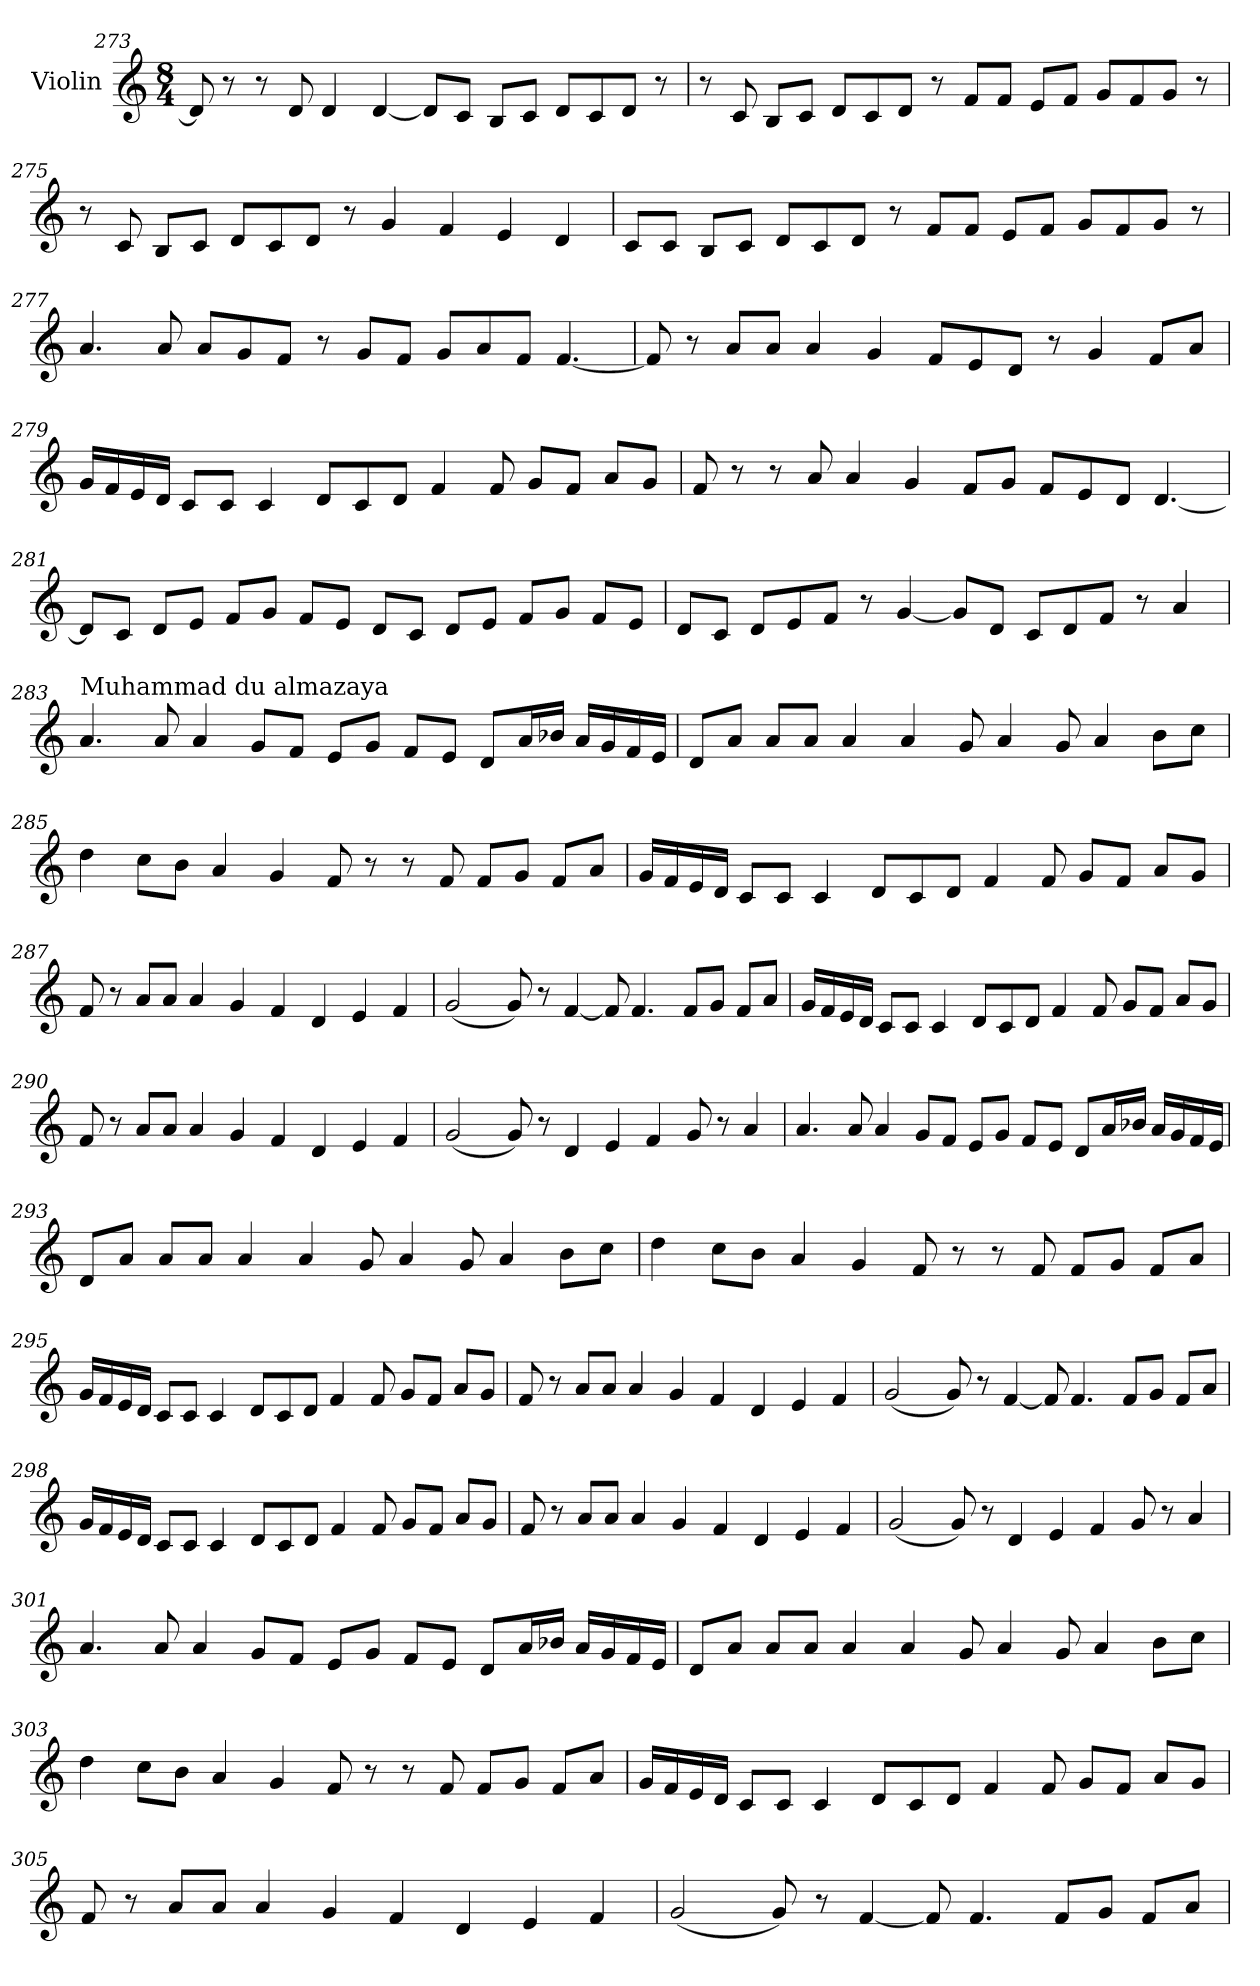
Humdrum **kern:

**kern
*part1
*staff1
*I"Violin
!!LO:PB:g=z
*clefG2
*k[]
*C:
*M8/4
=273
8d/]
8r
8r
8d/
4d/
[4d/
8d/L]
8c/J
8B/L
8c/J
8d/L
8c/
8d/J
8r
!!LO:PB:g=z
=274
8r
8c/
8B/L
8c/J
8d/L
8c/
8d/J
8r
8f/L
8f/J
8e/L
8f/J
8g/L
8f/
8g/J
8r
!!LO:PB:g=z
=275
8r
8c/
8B/L
8c/J
8d/L
8c/
8d/J
8r
4g/
4f/
4e/
4d/
!!LO:PB:g=z
=276
8c/L
8c/J
8B/L
8c/J
8d/L
8c/
8d/J
8r
8f/L
8f/J
8e/L
8f/J
8g/L
8f/
8g/J
8r
!!LO:PB:g=z
=277
4.a/
8a/
8a/L
8g/
8f/J
8r
8g/L
8f/J
8g/L
8a/
8f/J
[4.f/
!!LO:PB:g=z
=278
8f/]
8r
8a/L
8a/J
4a/
4g/
8f/L
8e/
8d/J
8r
4g/
8f/L
8a/J
!!LO:PB:g=z
=279
16g/LL
16f/
16e/
16d/JJ
8c/L
8c/J
4c/
8d/L
8c/
8d/J
4f/
8f/
8g/L
8f/J
8a/L
8g/J
!!LO:PB:g=z
=280
8f/
8r
8r
8a/
4a/
4g/
8f/L
8g/J
8f/L
8e/
8d/J
[4.d/
!!LO:PB:g=z
=281
8d/L]
8c/J
8d/L
8e/J
8f/L
8g/J
8f/L
8e/J
8d/L
8c/J
8d/L
8e/J
8f/L
8g/J
8f/L
8e/J
!!LO:PB:g=z
=282
8d/L
8c/J
8d/L
8e/
8f/J
8r
[4g/
8g/L]
8d/J
8c/L
8d/
8f/J
8r
4a/
!!LO:PB:g=z
=283
!LO:TX:a:t=Muhammad du almazaya
4.a/
8a/
4a/
8g/L
8f/J
8e/L
8g/J
8f/L
8e/J
8d/L
16a/L
16b-X/JJ
16a/LL
16g/
16f/
16e/JJ
!!LO:PB:g=z
=284
8d/L
8a/J
8a/L
8a/J
4a/
4a/
8g/
4a/
8g/
4a/
8b\L
8cc\J
=285
4dd\
8cc\L
8b\J
4a/
4g/
8f/
8r
8r
8f/
8f/L
8g/J
8f/L
8a/J
!!LO:PB:g=z
=286
16g/LL
16f/
16e/
16d/JJ
8c/L
8c/J
4c/
8d/L
8c/
8d/J
4f/
8f/
8g/L
8f/J
8a/L
8g/J
!!LO:PB:g=z
=287
8f/
8r
8a/L
8a/J
4a/
4g/
4f/
4d/
4e/
4f/
!!LO:PB:g=z
=288
(2g/
8g/)
8r
[4f/
8f/]
4.f/
8f/L
8g/J
8f/L
8a/J
!!LO:PB:g=z
=289
16g/LL
16f/
16e/
16d/JJ
8c/L
8c/J
4c/
8d/L
8c/
8d/J
4f/
8f/
8g/L
8f/J
8a/L
8g/J
!!LO:PB:g=z
=290
8f/
8r
8a/L
8a/J
4a/
4g/
4f/
4d/
4e/
4f/
!!LO:PB:g=z
=291
(2g/
8g/)
8r
4d/
4e/
4f/
8g/
8r
4a/
=292
4.a/
8a/
4a/
8g/L
8f/J
8e/L
8g/J
8f/L
8e/J
8d/L
16a/L
16b-X/JJ
16a/LL
16g/
16f/
16e/JJ
!!LO:LB:g=z
=293
8d/L
8a/J
8a/L
8a/J
4a/
4a/
8g/
4a/
8g/
4a/
8b\L
8cc\J
!!LO:PB:g=z
=294
4dd\
8cc\L
8b\J
4a/
4g/
8f/
8r
8r
8f/
8f/L
8g/J
8f/L
8a/J
!!LO:PB:g=z
=295
16g/LL
16f/
16e/
16d/JJ
8c/L
8c/J
4c/
8d/L
8c/
8d/J
4f/
8f/
8g/L
8f/J
8a/L
8g/J
!!LO:PB:g=z
=296
8f/
8r
8a/L
8a/J
4a/
4g/
4f/
4d/
4e/
4f/
!!LO:PB:g=z
=297
(2g/
8g/)
8r
[4f/
8f/]
4.f/
8f/L
8g/J
8f/L
8a/J
!!LO:PB:g=z
=298
16g/LL
16f/
16e/
16d/JJ
8c/L
8c/J
4c/
8d/L
8c/
8d/J
4f/
8f/
8g/L
8f/J
8a/L
8g/J
!!LO:PB:g=z
=299
8f/
8r
8a/L
8a/J
4a/
4g/
4f/
4d/
4e/
4f/
!!LO:PB:g=z
=300
(2g/
8g/)
8r
4d/
4e/
4f/
8g/
8r
4a/
=301
4.a/
8a/
4a/
8g/L
8f/J
8e/L
8g/J
8f/L
8e/J
8d/L
16a/L
16b-X/JJ
16a/LL
16g/
16f/
16e/JJ
!!LO:PB:g=z
=302
8d/L
8a/J
8a/L
8a/J
4a/
4a/
8g/
4a/
8g/
4a/
8b\L
8cc\J
!!LO:PB:g=z
=303
4dd\
8cc\L
8b\J
4a/
4g/
8f/
8r
8r
8f/
8f/L
8g/J
8f/L
8a/J
!!LO:PB:g=z
=304
16g/LL
16f/
16e/
16d/JJ
8c/L
8c/J
4c/
8d/L
8c/
8d/J
4f/
8f/
8g/L
8f/J
8a/L
8g/J
!!LO:PB:g=z
=305
8f/
8r
8a/L
8a/J
4a/
4g/
4f/
4d/
4e/
4f/
!!LO:PB:g=z
=306
(2g/
8g/)
8r
[4f/
8f/]
4.f/
8f/L
8g/J
8f/L
8a/J
=
*-
